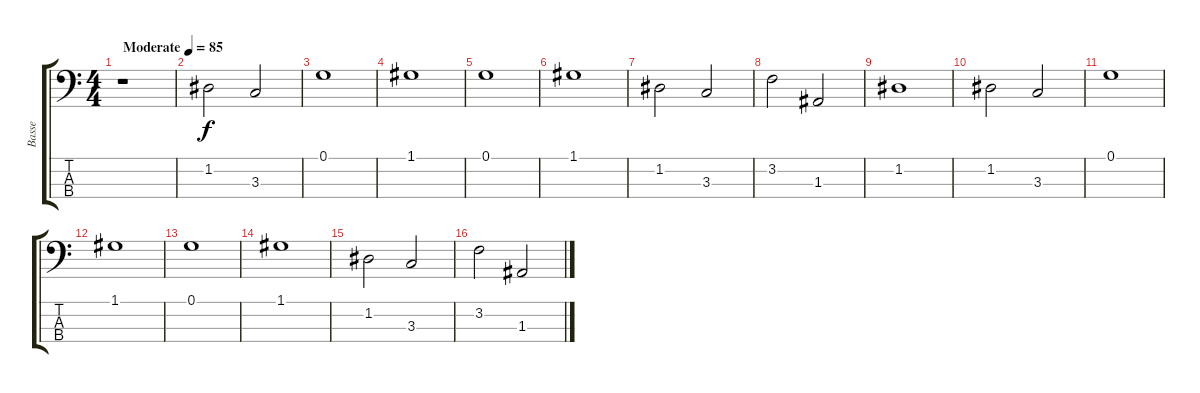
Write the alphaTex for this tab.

\track ("Basse" "Basse") {instrument electricbassfinger}
\staff {score tabs}
\tuning (G2 D2 A1 E1) {hide}
\ts (4 4)
\tempo (85 "Moderate")
\clef f4
\ks c
r.1{dy f instrument electricbassfinger} |
1.2.2 3.3.2 |
0.1.1 |
1.1.1 |
0.1.1 |
1.1.1 |
1.2.2 3.3.2 |
3.2.2 1.3.2 |
1.2.1 |
1.2.2 3.3.2 |
0.1.1 |
1.1.1 |
0.1.1 |
1.1.1 |
1.2.2 3.3.2 |
3.2.2 1.3.2
